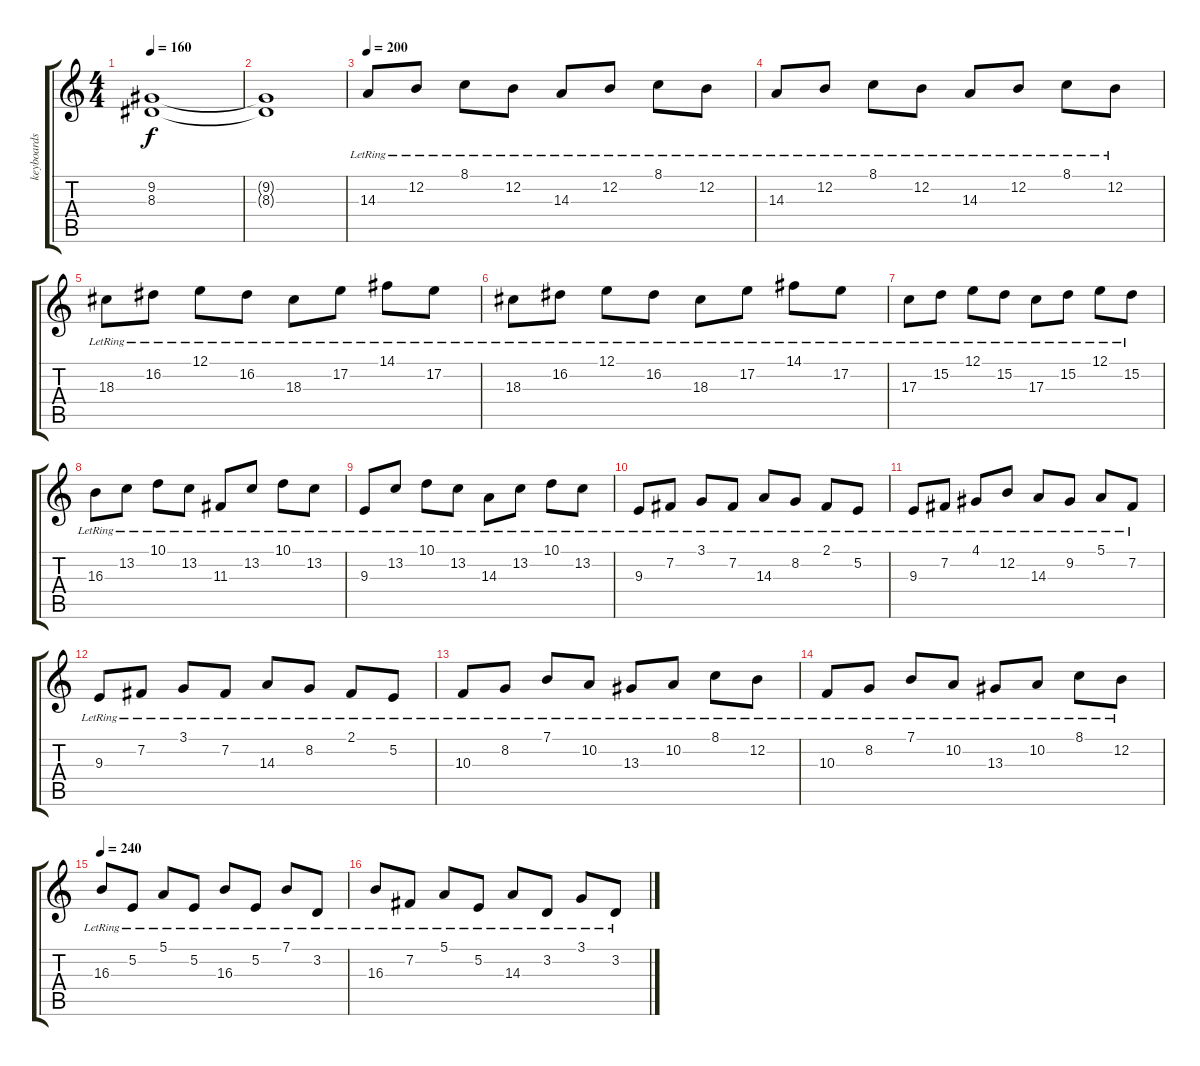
\track ("keyboards 2" "keyboards ") {instrument harpsichord}
\staff {score tabs}
\tuning (E4 B3 G3 D3 A2 E2) {hide}
\ts (4 4)
\tempo 160
\clef g2
\ks c
(9.2{t} 8.3{t}).1{dy f} |
(9.2{t} 8.3{t}).1 |
\tempo 200
14.3{lr}.8 12.2{lr}.8 8.1{lr}.8 12.2{lr}.8 14.3{lr}.8 12.2{lr}.8 8.1{lr}.8 12.2{lr}.8 |
14.3{lr}.8 12.2{lr}.8 8.1{lr}.8 12.2{lr}.8 14.3{lr}.8 12.2{lr}.8 8.1{lr}.8 12.2{lr}.8 |
18.3{lr}.8 16.2{lr}.8 12.1{lr}.8 16.2{lr}.8 18.3{lr}.8 17.2{lr}.8 14.1{lr}.8 17.2{lr}.8 |
18.3{lr}.8 16.2{lr}.8 12.1{lr}.8 16.2{lr}.8 18.3{lr}.8 17.2{lr}.8 14.1{lr}.8 17.2{lr}.8 |
17.3{lr}.8 15.2{lr}.8 12.1{lr}.8 15.2{lr}.8 17.3{lr}.8 15.2{lr}.8 12.1{lr}.8 15.2{lr}.8 |
16.3{lr}.8 13.2{lr}.8 10.1{lr}.8 13.2{lr}.8 11.3{lr}.8 13.2{lr}.8 10.1{lr}.8 13.2{lr}.8 |
9.3{lr}.8 13.2{lr}.8 10.1{lr}.8 13.2{lr}.8 14.3{lr}.8 13.2{lr}.8 10.1{lr}.8 13.2{lr}.8 |
9.3{lr}.8 7.2{lr}.8 3.1{lr}.8 7.2{lr}.8 14.3{lr}.8 8.2{lr}.8 2.1{lr}.8 5.2{lr}.8 |
9.3{lr}.8 7.2{lr}.8 4.1{lr}.8 12.2{lr}.8 14.3{lr}.8 9.2{lr}.8 5.1{lr}.8 7.2{lr}.8 |
9.3{lr}.8 7.2{lr}.8 3.1{lr}.8 7.2{lr}.8 14.3{lr}.8 8.2{lr}.8 2.1{lr}.8 5.2{lr}.8 |
10.3{lr}.8 8.2{lr}.8 7.1{lr}.8 10.2{lr}.8 13.3{lr}.8 10.2{lr}.8 8.1{lr}.8 12.2{lr}.8 |
10.3{lr}.8 8.2{lr}.8 7.1{lr}.8 10.2{lr}.8 13.3{lr}.8 10.2{lr}.8 8.1{lr}.8 12.2{lr}.8 |
\tempo 240
16.3{lr}.8 5.2{lr}.8 5.1{lr}.8 5.2{lr}.8 16.3{lr}.8 5.2{lr}.8 7.1{lr}.8 3.2{lr}.8 |
16.3{lr}.8 7.2{lr}.8 5.1{lr}.8 5.2{lr}.8 14.3{lr}.8 3.2{lr}.8 3.1{lr}.8 3.2{lr}.8
